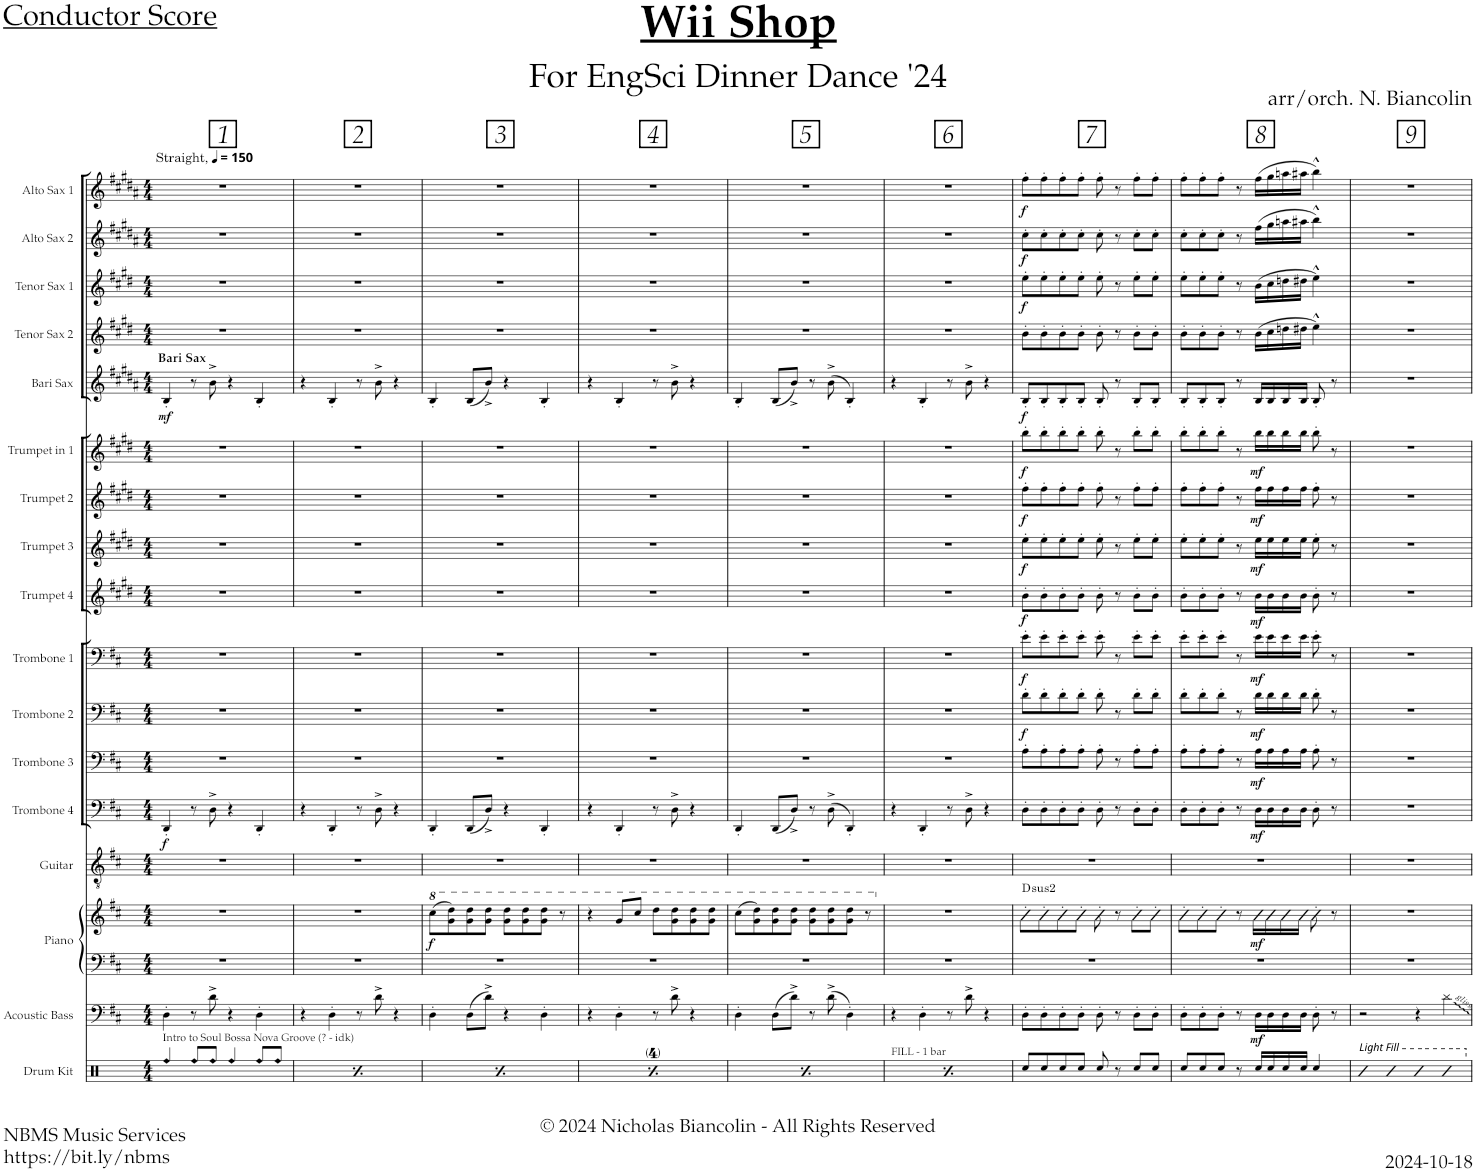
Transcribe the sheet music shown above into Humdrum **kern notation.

**kern	**kern	**dynam	**kern	**kern	**dynam	**harte	**kern	**kern	**dynam	**kern	**dynam	**kern	**dynam	**kern	**dynam	**kern	**dynam	**kern	**dynam	**kern	**dynam	**kern	**dynam	**kern	**dynam	**kern	**kern	**dynam	**kern	**dynam	**kern	**dynam
*part17	*part16	*part16	*part15	*part15	*part15	*part15	*part14	*part13	*part13	*part12	*part12	*part11	*part11	*part10	*part10	*part9	*part9	*part8	*part8	*part7	*part7	*part6	*part6	*part5	*part5	*part4	*part3	*part3	*part2	*part2	*part1	*part1
*staff18	*staff17	*staff17	*staff16	*staff15	*staff15/16	*	*staff14	*staff13	*staff13	*staff12	*staff12	*staff11	*staff11	*staff10	*staff10	*staff9	*staff9	*staff8	*staff8	*staff7	*staff7	*staff6	*staff6	*staff5	*staff5	*staff4	*staff3	*staff3	*staff2	*staff2	*staff1	*staff1
*I"Drum Kit	*I"Acoustic Bass	*	*I"Piano	*	*	*	*I"Guitar	*I"Trombone 4	*	*I"Trombone 3	*	*I"Trombone 2	*	*I"Trombone 1	*	*I"Trumpet 4	*	*I"Trumpet 3	*	*I"Trumpet 2	*	*I"Trumpet in 1	*	*I"Bari Sax	*	*I"Tenor Sax 2	*I"Tenor Sax 1	*	*I"Alto Sax 2	*	*I"Alto Sax 1	*
*I'D. Kit	*I'Bass	*	*I'Pno.	*	*	*	*I'Gtr.	*I'Tbn. 4	*	*I'Tbn. 3	*	*I'Tbn. 2	*	*I'Tbn. 1	*	*I'Tpt. 4	*	*I'Tpt. 3	*	*I'Tpt. 2	*	*I'Tpt. 1	*	*I'Bari	*	*I'Tenor 2	*I'Tenor 1	*	*I'Alto 2	*	*I'Alto 1	*
*clefX	*clefF4	*	*clefF4	*clefG2	*	*	*clefGv2	*clefF4	*	*clefF4	*	*clefF4	*	*clefF4	*	*clefG2	*	*clefG2	*	*clefG2	*	*clefG2	*	*clefG2	*	*clefG2	*clefG2	*	*clefG2	*	*clefG2	*
*	*Trd7c12	*	*	*	*	*	*	*	*	*	*	*	*	*	*	*Trd1c2	*	*Trd1c2	*	*Trd1c2	*	*Trd1c2	*	*Trd12c21	*	*Trd8c14	*Trd8c14	*	*Trd5c9	*	*Trd5c9	*
*k[]	*k[f#c#]	*	*k[f#c#]	*k[f#c#]	*	*	*k[f#c#]	*k[f#c#]	*	*k[f#c#]	*	*k[f#c#]	*	*k[f#c#]	*	*k[f#c#g#d#]	*	*k[f#c#g#d#]	*	*k[f#c#g#d#]	*	*k[f#c#g#d#]	*	*k[f#c#g#d#a#]	*	*k[f#c#g#d#]	*k[f#c#g#d#]	*	*k[f#c#g#d#a#]	*	*k[f#c#g#d#a#]	*
*M4/4	*M4/4	*	*M4/4	*M4/4	*	*	*M4/4	*M4/4	*	*M4/4	*	*M4/4	*	*M4/4	*	*M4/4	*	*M4/4	*	*M4/4	*	*M4/4	*	*M4/4	*	*M4/4	*M4/4	*	*M4/4	*	*M4/4	*
*MM150	*MM150	*	*MM150	*MM150	*	*	*MM150	*MM150	*	*MM150	*	*MM150	*	*MM150	*	*MM150	*	*MM150	*	*MM150	*	*MM150	*	*MM150	*	*MM150	*MM150	*	*MM150	*	*MM150	*
=1	=1	=1	=1	=1	=1	=1	=1	=1	=1	=1	=1	=1	=1	=1	=1	=1	=1	=1	=1	=1	=1	=1	=1	=1	=1	=1	=1	=1	=1	=1	=1	=1
!	!	!	!	!	!	!	!	!	!	!	!	!	!	!	!	!	!	!	!	!	!	!	!	!	!	!	!	!	!	!	!LO:TX:a:t=Straight,	!
!	!	!	!	!	!	!	!	!	!	!	!	!	!	!	!	!	!	!	!	!	!	!	!	!LO:TX:a:B:t=Bari Sax	!	!	!	!	!	!	!	!
!LO:TX:a:t=Intro to Soul Bossa Nova Groove (? - idk)	!	!	!	!	!	!	!	!	!	!	!	!	!	!	!	!	!	!	!	!	!	!	!	!	!	!	!	!	!	!	!	!
!LO:N:head=diamond	!	!	!	!	!	!	!	!	!LO:DY:b	!	!	!	!	!	!	!	!	!	!	!	!	!	!	!	!LO:DY:b	!	!	!	!	!	!	!
4Rff/	4D'\	.	1r	1r	.	.	1r	4DD'/	f	1r	.	1r	.	1r	.	1r	.	1r	.	1r	.	1r	.	4B'/	mf	1r	1r	.	1r	.	1r	.
!LO:N:head=diamond	!	!	!	!	!	!	!	!	!	!	!	!	!	!	!	!	!	!	!	!	!	!	!	!	!	!	!	!	!	!	!	!
8Rff/L	8r	.	.	.	.	.	.	8r	.	.	.	.	.	.	.	.	.	.	.	.	.	.	.	8r	.	.	.	.	.	.	.	.
!LO:N:head=diamond	!	!	!	!	!	!	!	!	!	!	!	!	!	!	!	!	!	!	!	!	!	!	!	!	!	!	!	!	!	!	!	!
8Rff/J	8d^\	.	.	.	.	.	.	8D^\	.	.	.	.	.	.	.	.	.	.	.	.	.	.	.	8b^\	.	.	.	.	.	.	.	.
!LO:N:head=diamond	!	!	!	!	!	!	!	!	!	!	!	!	!	!	!	!	!	!	!	!	!	!	!	!	!	!	!	!	!	!	!	!
4Rff/	4r	.	.	.	.	.	.	4r	.	.	.	.	.	.	.	.	.	.	.	.	.	.	.	4r	.	.	.	.	.	.	.	.
!LO:N:head=diamond	!	!	!	!	!	!	!	!	!	!	!	!	!	!	!	!	!	!	!	!	!	!	!	!	!	!	!	!	!	!	!	!
8Rff/L	4D'\	.	.	.	.	.	.	4DD'/	.	.	.	.	.	.	.	.	.	.	.	.	.	.	.	4B'/	.	.	.	.	.	.	.	.
!LO:N:head=diamond	!	!	!	!	!	!	!	!	!	!	!	!	!	!	!	!	!	!	!	!	!	!	!	!	!	!	!	!	!	!	!	!
8Rff/J	.	.	.	.	.	.	.	.	.	.	.	.	.	.	.	.	.	.	.	.	.	.	.	.	.	.	.	.	.	.	.	.
=2	=2	=2	=2	=2	=2	=2	=2	=2	=2	=2	=2	=2	=2	=2	=2	=2	=2	=2	=2	=2	=2	=2	=2	=2	=2	=2	=2	=2	=2	=2	=2	=2
!LO:TX:a:t=Intro to Soul Bossa Nova Groove (? - idk)	!	!	!	!	!	!	!	!	!	!	!	!	!	!	!	!	!	!	!	!	!	!	!	!	!	!	!	!	!	!	!	!
!LO:N:head=diamond	!	!	!	!	!	!	!	!	!	!	!	!	!	!	!	!	!	!	!	!	!	!	!	!	!	!	!	!	!	!	!	!
4Rff/	4r	.	1r	1r	.	.	1r	4r	.	1r	.	1r	.	1r	.	1r	.	1r	.	1r	.	1r	.	4r	.	1r	1r	.	1r	.	1r	.
!LO:N:head=diamond	!	!	!	!	!	!	!	!	!	!	!	!	!	!	!	!	!	!	!	!	!	!	!	!	!	!	!	!	!	!	!	!
8Rff/L	4D'\	.	.	.	.	.	.	4DD'/	.	.	.	.	.	.	.	.	.	.	.	.	.	.	.	4B'/	.	.	.	.	.	.	.	.
!LO:N:head=diamond	!	!	!	!	!	!	!	!	!	!	!	!	!	!	!	!	!	!	!	!	!	!	!	!	!	!	!	!	!	!	!	!
8Rff/J	.	.	.	.	.	.	.	.	.	.	.	.	.	.	.	.	.	.	.	.	.	.	.	.	.	.	.	.	.	.	.	.
!LO:N:head=diamond	!	!	!	!	!	!	!	!	!	!	!	!	!	!	!	!	!	!	!	!	!	!	!	!	!	!	!	!	!	!	!	!
4Rff/	8r	.	.	.	.	.	.	8r	.	.	.	.	.	.	.	.	.	.	.	.	.	.	.	8r	.	.	.	.	.	.	.	.
.	8d^\	.	.	.	.	.	.	8D^\	.	.	.	.	.	.	.	.	.	.	.	.	.	.	.	8b^\	.	.	.	.	.	.	.	.
!LO:N:head=diamond	!	!	!	!	!	!	!	!	!	!	!	!	!	!	!	!	!	!	!	!	!	!	!	!	!	!	!	!	!	!	!	!
8Rff/L	4r	.	.	.	.	.	.	4r	.	.	.	.	.	.	.	.	.	.	.	.	.	.	.	4r	.	.	.	.	.	.	.	.
!LO:N:head=diamond	!	!	!	!	!	!	!	!	!	!	!	!	!	!	!	!	!	!	!	!	!	!	!	!	!	!	!	!	!	!	!	!
8Rff/J	.	.	.	.	.	.	.	.	.	.	.	.	.	.	.	.	.	.	.	.	.	.	.	.	.	.	.	.	.	.	.	.
=3	=3	=3	=3	=3	=3	=3	=3	=3	=3	=3	=3	=3	=3	=3	=3	=3	=3	=3	=3	=3	=3	=3	=3	=3	=3	=3	=3	=3	=3	=3	=3	=3
!LO:N:head=diamond	!	!	!	!	!	!	!	!	!	!	!	!	!	!	!	!	!	!	!	!	!	!	!	!	!	!	!	!	!	!	!	!
*	*	*	*	*8va	*	*	*	*	*	*	*	*	*	*	*	*	*	*	*	*	*	*	*	*	*	*	*	*	*	*	*	*
!LO:TX:a:t=Intro to Soul Bossa Nova Groove (? - idk)	!	!	!	!	!	!	!	!	!	!	!	!	!	!	!	!	!	!	!	!	!	!	!	!	!	!	!	!	!	!	!	!
!	!	!	!	!	!LO:DY:b	!	!	!	!	!	!	!	!	!	!	!	!	!	!	!	!	!	!	!	!	!	!	!	!	!	!	!
4Rff/	4D'\	.	1r	(8ccc#\L	f	.	1r	4DD'/	.	1r	.	1r	.	1r	.	1r	.	1r	.	1r	.	1r	.	4B'/	.	1r	1r	.	1r	.	1r	.
.	.	.	.	8gg\ 8ddd\)	.	.	.	.	.	.	.	.	.	.	.	.	.	.	.	.	.	.	.	.	.	.	.	.	.	.	.	.
!LO:N:head=diamond	!	!	!	!	!	!	!	!	!	!	!	!	!	!	!	!	!	!	!	!	!	!	!	!	!	!	!	!	!	!	!	!
8Rff/L	(8D\L	.	.	8gg\ 8ddd\	.	.	.	(8DD/L	.	.	.	.	.	.	.	.	.	.	.	.	.	.	.	(8B/L	.	.	.	.	.	.	.	.
!LO:N:head=diamond	!	!	!	!	!	!	!	!	!	!	!	!	!	!	!	!	!	!	!	!	!	!	!	!	!	!	!	!	!	!	!	!
8Rff/J	8d^\J)	.	.	8gg\ 8ddd\J	.	.	.	8D^/J)	.	.	.	.	.	.	.	.	.	.	.	.	.	.	.	8b^/J)	.	.	.	.	.	.	.	.
!LO:N:head=diamond	!	!	!	!	!	!	!	!	!	!	!	!	!	!	!	!	!	!	!	!	!	!	!	!	!	!	!	!	!	!	!	!
4Rff/	4r	.	.	8gg\ 8ddd\L	.	.	.	4r	.	.	.	.	.	.	.	.	.	.	.	.	.	.	.	4r	.	.	.	.	.	.	.	.
.	.	.	.	8gg\ 8ddd\	.	.	.	.	.	.	.	.	.	.	.	.	.	.	.	.	.	.	.	.	.	.	.	.	.	.	.	.
!LO:N:head=diamond	!	!	!	!	!	!	!	!	!	!	!	!	!	!	!	!	!	!	!	!	!	!	!	!	!	!	!	!	!	!	!	!
8Rff/L	4D'\	.	.	8gg\ 8ddd\J	.	.	.	4DD'/	.	.	.	.	.	.	.	.	.	.	.	.	.	.	.	4B'/	.	.	.	.	.	.	.	.
!LO:N:head=diamond	!	!	!	!	!	!	!	!	!	!	!	!	!	!	!	!	!	!	!	!	!	!	!	!	!	!	!	!	!	!	!	!
8Rff/J	.	.	.	8r	.	.	.	.	.	.	.	.	.	.	.	.	.	.	.	.	.	.	.	.	.	.	.	.	.	.	.	.
=4	=4	=4	=4	=4	=4	=4	=4	=4	=4	=4	=4	=4	=4	=4	=4	=4	=4	=4	=4	=4	=4	=4	=4	=4	=4	=4	=4	=4	=4	=4	=4	=4
!LO:TX:a:t=Intro to Soul Bossa Nova Groove (? - idk)	!	!	!	!	!	!	!	!	!	!	!	!	!	!	!	!	!	!	!	!	!	!	!	!	!	!	!	!	!	!	!	!
!LO:N:head=diamond	!	!	!	!	!	!	!	!	!	!	!	!	!	!	!	!	!	!	!	!	!	!	!	!	!	!	!	!	!	!	!	!
4Rff/	4r	.	1r	4r	.	.	1r	4r	.	1r	.	1r	.	1r	.	1r	.	1r	.	1r	.	1r	.	4r	.	1r	1r	.	1r	.	1r	.
!LO:N:head=diamond	!	!	!	!	!	!	!	!	!	!	!	!	!	!	!	!	!	!	!	!	!	!	!	!	!	!	!	!	!	!	!	!
8Rff/L	4D'\	.	.	8gg/L	.	.	.	4DD'/	.	.	.	.	.	.	.	.	.	.	.	.	.	.	.	4B'/	.	.	.	.	.	.	.	.
!LO:N:head=diamond	!	!	!	!	!	!	!	!	!	!	!	!	!	!	!	!	!	!	!	!	!	!	!	!	!	!	!	!	!	!	!	!
8Rff/J	.	.	.	8ccc#/J	.	.	.	.	.	.	.	.	.	.	.	.	.	.	.	.	.	.	.	.	.	.	.	.	.	.	.	.
!LO:N:head=diamond	!	!	!	!	!	!	!	!	!	!	!	!	!	!	!	!	!	!	!	!	!	!	!	!	!	!	!	!	!	!	!	!
4Rff/	8r	.	.	8ddd\L	.	.	.	8r	.	.	.	.	.	.	.	.	.	.	.	.	.	.	.	8r	.	.	.	.	.	.	.	.
.	8d^\	.	.	8gg\ 8ddd\	.	.	.	8D^\	.	.	.	.	.	.	.	.	.	.	.	.	.	.	.	8b^\	.	.	.	.	.	.	.	.
!LO:N:head=diamond	!	!	!	!	!	!	!	!	!	!	!	!	!	!	!	!	!	!	!	!	!	!	!	!	!	!	!	!	!	!	!	!
8Rff/L	4r	.	.	8gg\ 8ddd\	.	.	.	4r	.	.	.	.	.	.	.	.	.	.	.	.	.	.	.	4r	.	.	.	.	.	.	.	.
!LO:N:head=diamond	!	!	!	!	!	!	!	!	!	!	!	!	!	!	!	!	!	!	!	!	!	!	!	!	!	!	!	!	!	!	!	!
8Rff/J	.	.	.	8gg\ 8ddd\J	.	.	.	.	.	.	.	.	.	.	.	.	.	.	.	.	.	.	.	.	.	.	.	.	.	.	.	.
=5	=5	=5	=5	=5	=5	=5	=5	=5	=5	=5	=5	=5	=5	=5	=5	=5	=5	=5	=5	=5	=5	=5	=5	=5	=5	=5	=5	=5	=5	=5	=5	=5
!LO:TX:a:t=Intro to Soul Bossa Nova Groove (? - idk)	!	!	!	!	!	!	!	!	!	!	!	!	!	!	!	!	!	!	!	!	!	!	!	!	!	!	!	!	!	!	!	!
!LO:N:head=diamond	!	!	!	!	!	!	!	!	!	!	!	!	!	!	!	!	!	!	!	!	!	!	!	!	!	!	!	!	!	!	!	!
4Rff/	4D'\	.	1r	(8ccc#\L	.	.	1r	4DD'/	.	1r	.	1r	.	1r	.	1r	.	1r	.	1r	.	1r	.	4B'/	.	1r	1r	.	1r	.	1r	.
.	.	.	.	8gg\ 8ddd\)	.	.	.	.	.	.	.	.	.	.	.	.	.	.	.	.	.	.	.	.	.	.	.	.	.	.	.	.
!LO:N:head=diamond	!	!	!	!	!	!	!	!	!	!	!	!	!	!	!	!	!	!	!	!	!	!	!	!	!	!	!	!	!	!	!	!
8Rff/L	(8D\L	.	.	8gg\ 8ddd\	.	.	.	(8DD/L	.	.	.	.	.	.	.	.	.	.	.	.	.	.	.	(8B/L	.	.	.	.	.	.	.	.
!LO:N:head=diamond	!	!	!	!	!	!	!	!	!	!	!	!	!	!	!	!	!	!	!	!	!	!	!	!	!	!	!	!	!	!	!	!
8Rff/J	8d^\J)	.	.	8gg\ 8ddd\J	.	.	.	8D^/J)	.	.	.	.	.	.	.	.	.	.	.	.	.	.	.	8b^/J)	.	.	.	.	.	.	.	.
!LO:N:head=diamond	!	!	!	!	!	!	!	!	!	!	!	!	!	!	!	!	!	!	!	!	!	!	!	!	!	!	!	!	!	!	!	!
4Rff/	8r	.	.	8gg\ 8ddd\L	.	.	.	8r	.	.	.	.	.	.	.	.	.	.	.	.	.	.	.	8r	.	.	.	.	.	.	.	.
.	(8d^\	.	.	8gg\ 8ddd\	.	.	.	(8D^\	.	.	.	.	.	.	.	.	.	.	.	.	.	.	.	(8b^\	.	.	.	.	.	.	.	.
!LO:N:head=diamond	!	!	!	!	!	!	!	!	!	!	!	!	!	!	!	!	!	!	!	!	!	!	!	!	!	!	!	!	!	!	!	!
8Rff/L	4D'\)	.	.	8gg\ 8ddd\J	.	.	.	4DD'/)	.	.	.	.	.	.	.	.	.	.	.	.	.	.	.	4B'/)	.	.	.	.	.	.	.	.
!LO:N:head=diamond	!	!	!	!	!	!	!	!	!	!	!	!	!	!	!	!	!	!	!	!	!	!	!	!	!	!	!	!	!	!	!	!
8Rff/J	.	.	.	8r	.	.	.	.	.	.	.	.	.	.	.	.	.	.	.	.	.	.	.	.	.	.	.	.	.	.	.	.
=6	=6	=6	=6	=6	=6	=6	=6	=6	=6	=6	=6	=6	=6	=6	=6	=6	=6	=6	=6	=6	=6	=6	=6	=6	=6	=6	=6	=6	=6	=6	=6	=6
!LO:N:head=diamond	!	!	!	!	!	!	!	!	!	!	!	!	!	!	!	!	!	!	!	!	!	!	!	!	!	!	!	!	!	!	!	!
*	*	*	*	*X8va	*	*	*	*	*	*	*	*	*	*	*	*	*	*	*	*	*	*	*	*	*	*	*	*	*	*	*	*
!LO:TX:a:t=Intro to Soul Bossa Nova Groove (? - idk)	!	!	!	!	!	!	!	!	!	!	!	!	!	!	!	!	!	!	!	!	!	!	!	!	!	!	!	!	!	!	!	!
4Rff/	4r	.	1r	1r	.	.	1r	4r	.	1r	.	1r	.	1r	.	1r	.	1r	.	1r	.	1r	.	4r	.	1r	1r	.	1r	.	1r	.
!LO:N:head=diamond	!	!	!	!	!	!	!	!	!	!	!	!	!	!	!	!	!	!	!	!	!	!	!	!	!	!	!	!	!	!	!	!
8Rff/L	4D'\	.	.	.	.	.	.	4DD'/	.	.	.	.	.	.	.	.	.	.	.	.	.	.	.	4B'/	.	.	.	.	.	.	.	.
!LO:N:head=diamond	!	!	!	!	!	!	!	!	!	!	!	!	!	!	!	!	!	!	!	!	!	!	!	!	!	!	!	!	!	!	!	!
8Rff/J	.	.	.	.	.	.	.	.	.	.	.	.	.	.	.	.	.	.	.	.	.	.	.	.	.	.	.	.	.	.	.	.
!LO:N:head=diamond	!	!	!	!	!	!	!	!	!	!	!	!	!	!	!	!	!	!	!	!	!	!	!	!	!	!	!	!	!	!	!	!
4Rff/	8r	.	.	.	.	.	.	8r	.	.	.	.	.	.	.	.	.	.	.	.	.	.	.	8r	.	.	.	.	.	.	.	.
.	8d^\	.	.	.	.	.	.	8D^\	.	.	.	.	.	.	.	.	.	.	.	.	.	.	.	8b^\	.	.	.	.	.	.	.	.
!LO:N:head=diamond	!	!	!	!	!	!	!	!	!	!	!	!	!	!	!	!	!	!	!	!	!	!	!	!	!	!	!	!	!	!	!	!
8Rff/L	4r	.	.	.	.	.	.	4r	.	.	.	.	.	.	.	.	.	.	.	.	.	.	.	4r	.	.	.	.	.	.	.	.
!LO:N:head=diamond	!	!	!	!	!	!	!	!	!	!	!	!	!	!	!	!	!	!	!	!	!	!	!	!	!	!	!	!	!	!	!	!
8Rff/J	.	.	.	.	.	.	.	.	.	.	.	.	.	.	.	.	.	.	.	.	.	.	.	.	.	.	.	.	.	.	.	.
=7	=7	=7	=7	=7	=7	=7	=7	=7	=7	=7	=7	=7	=7	=7	=7	=7	=7	=7	=7	=7	=7	=7	=7	=7	=7	=7	=7	=7	=7	=7	=7	=7
!	!	!	!	!	!	!LO:H:kt=2	!	!	!	!	!	!	!LO:DY:b	!	!LO:DY:b	!	!LO:DY:b	!	!LO:DY:b	!	!LO:DY:b	!	!LO:DY:b	!	!LO:DY:b	!	!	!LO:DY:b	!	!LO:DY:b	!	!LO:DY:b
8Rcc/L	8D'\L	.	1r	8D'\L	.	D:(1,2,5)	1r	8D'\L	.	8A'\L	.	8d'\L	f	8e'\L	f	8b'\L	f	8ee'\L	f	8ff#'\L	f	8bb'\L	f	8B'/L	f	8b'\L	8ee'\L	f	8cc#'\L	f	8ff#'\L	f
8Rcc/	8D'\	.	.	8D'\	.	.	.	8D'\	.	8A'\	.	8d'\	.	8e'\	.	8b'\	.	8ee'\	.	8ff#'\	.	8bb'\	.	8B'/	.	8b'\	8ee'\	.	8cc#'\	.	8ff#'\	.
8Rcc/	8D'\	.	.	8D'\	.	.	.	8D'\	.	8A'\	.	8d'\	.	8e'\	.	8b'\	.	8ee'\	.	8ff#'\	.	8bb'\	.	8B'/	.	8b'\	8ee'\	.	8cc#'\	.	8ff#'\	.
8Rcc/J	8D'\J	.	.	8D'\J	.	.	.	8D'\J	.	8A'\J	.	8d'\J	.	8e'\J	.	8b'\J	.	8ee'\J	.	8ff#'\J	.	8bb'\J	.	8B'/J	.	8b'\J	8ee'\J	.	8cc#'\J	.	8ff#'\J	.
8Rcc/	8D'\	.	.	8D'\	.	.	.	8D'\	.	8A'\	.	8d'\	.	8e'\	.	8b'\	.	8ee'\	.	8ff#'\	.	8bb'\	.	8B'/	.	8b'\	8ee'\	.	8cc#'\	.	8ff#'\	.
8r	8r	.	.	8r	.	.	.	8r	.	8r	.	8r	.	8r	.	8r	.	8r	.	8r	.	8r	.	8r	.	8r	8r	.	8r	.	8r	.
8Rcc/L	8D'\L	.	.	8D'\L	.	.	.	8D'\L	.	8A'\L	.	8d'\L	.	8e'\L	.	8b'\L	.	8ee'\L	.	8ff#'\L	.	8bb'\L	.	8B'/L	.	8b'\L	8ee'\L	.	8cc#'\L	.	8ff#'\L	.
8Rcc/J	8D'\J	.	.	8D'\J	.	.	.	8D'\J	.	8A'\J	.	8d'\J	.	8e'\J	.	8b'\J	.	8ee'\J	.	8ff#'\J	.	8bb'\J	.	8B'/J	.	8b'\J	8ee'\J	.	8cc#'\J	.	8ff#'\J	.
=8	=8	=8	=8	=8	=8	=8	=8	=8	=8	=8	=8	=8	=8	=8	=8	=8	=8	=8	=8	=8	=8	=8	=8	=8	=8	=8	=8	=8	=8	=8	=8	=8
8Rcc/L	8D'\L	.	1r	8D'\L	.	.	1r	8D'\L	.	8A'\L	.	8d'\L	.	8e'\L	.	8b'\L	.	8ee'\L	.	8ff#'\L	.	8bb'\L	.	8B'/L	.	8b'\L	8ee'\L	.	8cc#'\L	.	8ff#'\L	.
8Rcc/	8D'\	.	.	8D'\	.	.	.	8D'\	.	8A'\	.	8d'\	.	8e'\	.	8b'\	.	8ee'\	.	8ff#'\	.	8bb'\	.	8B'/	.	8b'\	8ee'\	.	8cc#'\	.	8ff#'\	.
8Rcc/J	8D'\J	.	.	8D'\J	.	.	.	8D'\J	.	8A'\J	.	8d'\J	.	8e'\J	.	8b'\J	.	8ee'\J	.	8ff#'\J	.	8bb'\J	.	8B'/J	.	8b'\J	8ee'\J	.	8cc#'\J	.	8ff#'\J	.
8r	8r	.	.	8r	.	.	.	8r	.	8r	.	8r	.	8r	.	8r	.	8r	.	8r	.	8r	.	8r	.	8r	8r	.	8r	.	8r	.
!	!	!LO:DY:b	!	!	!LO:DY:b	!	!	!	!LO:DY:b	!	!LO:DY:b	!	!LO:DY:b	!	!LO:DY:b	!	!LO:DY:b	!	!LO:DY:b	!	!LO:DY:b	!	!LO:DY:b	!	!	!	!	!	!	!	!	!
16Rcc/LL	16D\LL	mf	.	16D\LL	mf	.	.	16D\LL	mf	16A\LL	mf	16d\LL	mf	16e\LL	mf	16b\LL	mf	16ee\LL	mf	16ff#\LL	mf	16bb\LL	mf	16B/LL	.	(16b\LL	(16b\LL	.	(16ff#\LL	.	(16ff#\LL	.
16Rcc/	16D\	.	.	16D\	.	.	.	16D\	.	16A\	.	16d\	.	16e\	.	16b\	.	16ee\	.	16ff#\	.	16bb\	.	16B/	.	16cc#\	16cc#\	.	16gg#\	.	16gg#\	.
16Rcc/	16D\	.	.	16D\	.	.	.	16D\	.	16A\	.	16d\	.	16e\	.	16b\	.	16ee\	.	16ff#\	.	16bb\	.	16B/	.	16ddn\	16ddn\	.	16aan\	.	16aan\	.
16Rcc/JJ	16D\JJ	.	.	16D\JJ	.	.	.	16D\JJ	.	16A\JJ	.	16d\JJ	.	16e\JJ	.	16b\JJ	.	16ee\JJ	.	16ff#\JJ	.	16bb\JJ	.	16B/JJ	.	16dd#X\JJ	16dd#X\JJ	.	16aa#X\JJ	.	16aa#X\JJ	.
4Rcc/	8D'\	.	.	8D'\	.	.	.	8D'\	.	8A'\	.	8d'\	.	8e'\	.	8b'\	.	8ee'\	.	8ff#'\	.	8bb'\	.	8B'/	.	4ee^^\)	4ee^^\)	.	4bb^^\)	.	4bb^^\)	.
.	8r	.	.	8r	.	.	.	8r	.	8r	.	8r	.	8r	.	8r	.	8r	.	8r	.	8r	.	8r	.	.	.	.	.	.	.	.
=9	=9	=9	=9	=9	=9	=9	=9	=9	=9	=9	=9	=9	=9	=9	=9	=9	=9	=9	=9	=9	=9	=9	=9	=9	=9	=9	=9	=9	=9	=9	=9	=9
!LO:TX:a:t=Light Fill	!	!	!	!	!	!	!	!	!	!	!	!	!	!	!	!	!	!	!	!	!	!	!	!	!	!	!	!	!	!	!	!
4R	2r	.	1r	1r	.	.	1r	1r	.	1r	.	1r	.	1r	.	1r	.	1r	.	1r	.	1r	.	1r	.	1r	1r	.	1r	.	1r	.
4R	.	.	.	.	.	.	.	.	.	.	.	.	.	.	.	.	.	.	.	.	.	.	.	.	.	.	.	.	.	.	.	.
4R	4r	.	.	.	.	.	.	.	.	.	.	.	.	.	.	.	.	.	.	.	.	.	.	.	.	.	.	.	.	.	.	.
4R	4d\	.	.	.	.	.	.	.	.	.	.	.	.	.	.	.	.	.	.	.	.	.	.	.	.	.	.	.	.	.	.	.
=	=	=	=	=	=	=	=	=	=	=	=	=	=	=	=	=	=	=	=	=	=	=	=	=	=	=	=	=	=	=	=	=
*-	*-	*-	*-	*-	*-	*-	*-	*-	*-	*-	*-	*-	*-	*-	*-	*-	*-	*-	*-	*-	*-	*-	*-	*-	*-	*-	*-	*-	*-	*-	*-	*-
